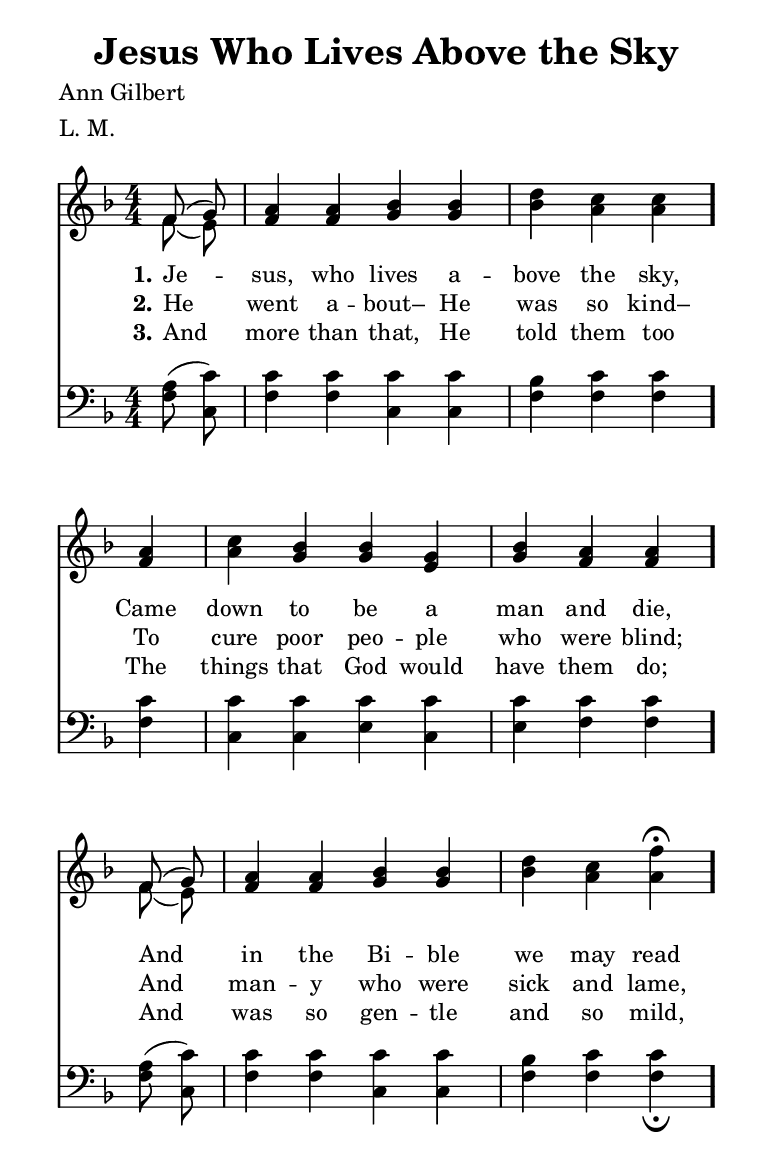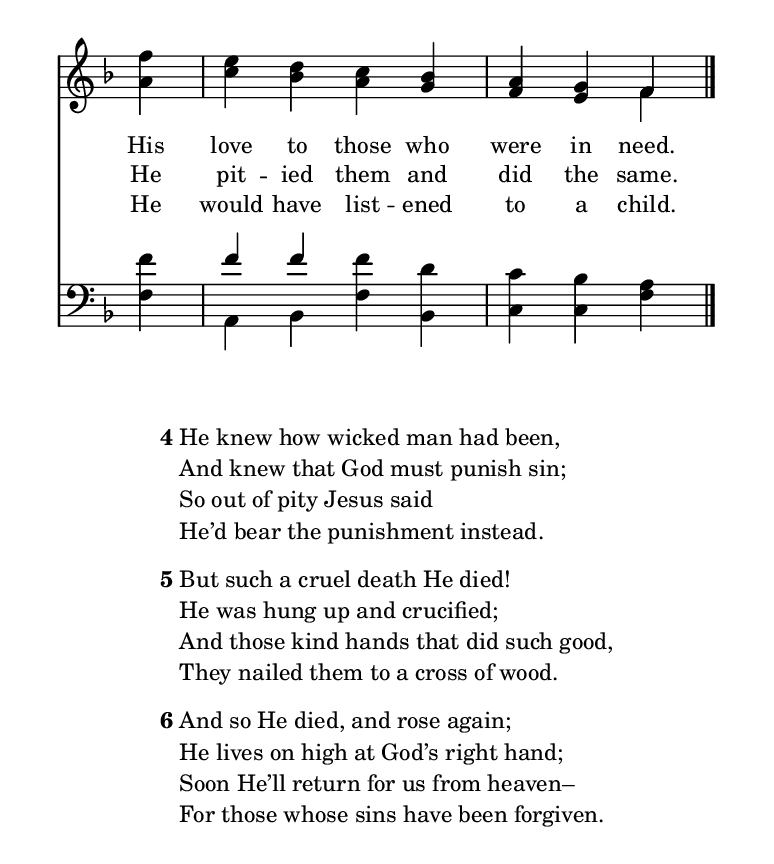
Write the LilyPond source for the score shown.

\include "common/global.ily"
\paper {
  \include "common/paper.ily"
  system-count = #(cond (is-eogsized 3) (#t #f))
}

\header{
  %children
  hymnnumber = "346"
  title = "Jesus Who Lives Above the Sky"
  tunename = "Grateful Praise"
  meter = "L. M."
  poet = "Ann Gilbert"
  composer = ""
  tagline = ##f
}

ta = { \tempo 4=90 }
tb = { \tempo 4=45 }

global = {
  \include "common/overrides.ily"
  \override Staff.TimeSignature.style = #'numbered % original has `c`
  \time 4/4
  \override Score.MetronomeMark.transparent = ##t % hide all fermata changes too
  \ta
  \key f \major
  \partial 4
  \autoBeamOff
}

notesSoprano = {
\global
\relative c' {

  f8( g) | a4 a bes bes | d c c
  a4 | c bes bes g | bes a a
  f8( g) | a4 a bes bes | d c \tb f\fermata \ta
  f4 | e d c bes | a g f

  \bar "|."

}
}

notesAlto = {
\global
\relative e' {

  f8( e) | f4 f g g | bes a a
  f4 | a g g e | g f f
  f8( e) | f4 f g g | bes a a
  a4 | c bes a g | f e f

}
}

notesTenor = {
\global
\relative a {

  a8( c) | c4 c c c | bes c c
  c4 | c c c c | c c c
  a8( c) | c4 c c c | bes c c
  f4 | f f f d | c bes a

}
}

notesBass = {
\global
\relative f {

  f8( c) | f4 f c c | f f f
  f4 | c c e c | e f f
  f8( c) | f4 f c c | f f f_\fermata
  f4 | a, bes f' bes, | c c f

}
}

wordsA = \lyricmode {
\set stanza = "1."

Je -- sus, who lives a -- bove the sky, \bar "."
Came down to be a man and die, \bar "."
And in the Bi -- ble we may read \bar "."
His love to those who were in need. \bar "."

}

wordsB = \lyricmode {
\set stanza = "2."

He went a -- bout– He was so kind–
To cure poor peo -- ple who were blind;
And man -- y who were sick and lame,
He pit -- ied them and did the same.

}

wordsC = \lyricmode {
\set stanza = "3."

And more than that, He told them too
The things that God would have them do;
And was so gen -- tle and so mild,
He would have list -- ened to a child.

}

wordsD = \markuplist {

\line { He knew how wicked man had been, }
\line { And knew that God must punish sin; }
\line { So out of pity Jesus said }
\line { He’d bear the punishment instead. }

}

wordsE = \markuplist {

\line { But such a cruel death He died! }
\line { He was hung up and crucified; }
\line { And those kind hands that did such good, }
\line { They nailed them to a cross of wood. }

}

wordsF = \markuplist {

\line { And so He died, and rose again; }
\line { He lives on high at God’s right hand; }
\line { Soon He’ll return for us from heaven– }
\line { For those whose sins have been forgiven. }

}

\score {
  \context ChoirStaff <<
    \context Staff = upper <<
      \set Staff.autoBeaming = ##f
      \set ChoirStaff.systemStartDelimiter = #'SystemStartBar
      \set ChoirStaff.printPartCombineTexts = ##f
      \partcombine #'(2 . 9) \notesSoprano \notesAlto
      \context NullVoice = sopranos { \voiceOne << \notesSoprano >> }
      \context NullVoice = altos { \voiceTwo << \notesAlto >> }
      \context Lyrics = one   \lyricsto sopranos \wordsA
      \context Lyrics = two   \lyricsto sopranos \wordsB
      \context Lyrics = three \lyricsto sopranos \wordsC
    >>
    \context Staff = men <<
      \set Staff.autoBeaming = ##f
      \clef bass
      \set ChoirStaff.printPartCombineTexts = ##f
      \partcombine #'(2 . 9) \notesTenor \notesBass
      \context NullVoice = tenors { \voiceOne << \notesTenor >> }
      \context NullVoice = basses { \voiceTwo << \notesBass >> }
    >>
  >>
  \layout {
    \include "common/layout.ily"
  }
  \midi{
    \include "common/midi.ily"
  }
}

\noPageBreak

\markup { \fill-line { \column {
  \line{ \bold 4 \column { \wordsD } } \combine \null \vspace #0.4
  \line{ \bold 5 \column { \wordsE } } \combine \null \vspace #0.4
  \line{ \bold 6 \column { \wordsF } }
  \vspace #3
} } }

\version "2.19.49"  % necessary for upgrading to future LilyPond versions.

% vi:set et ts=2 sw=2 ai nocindent syntax=lilypond:
